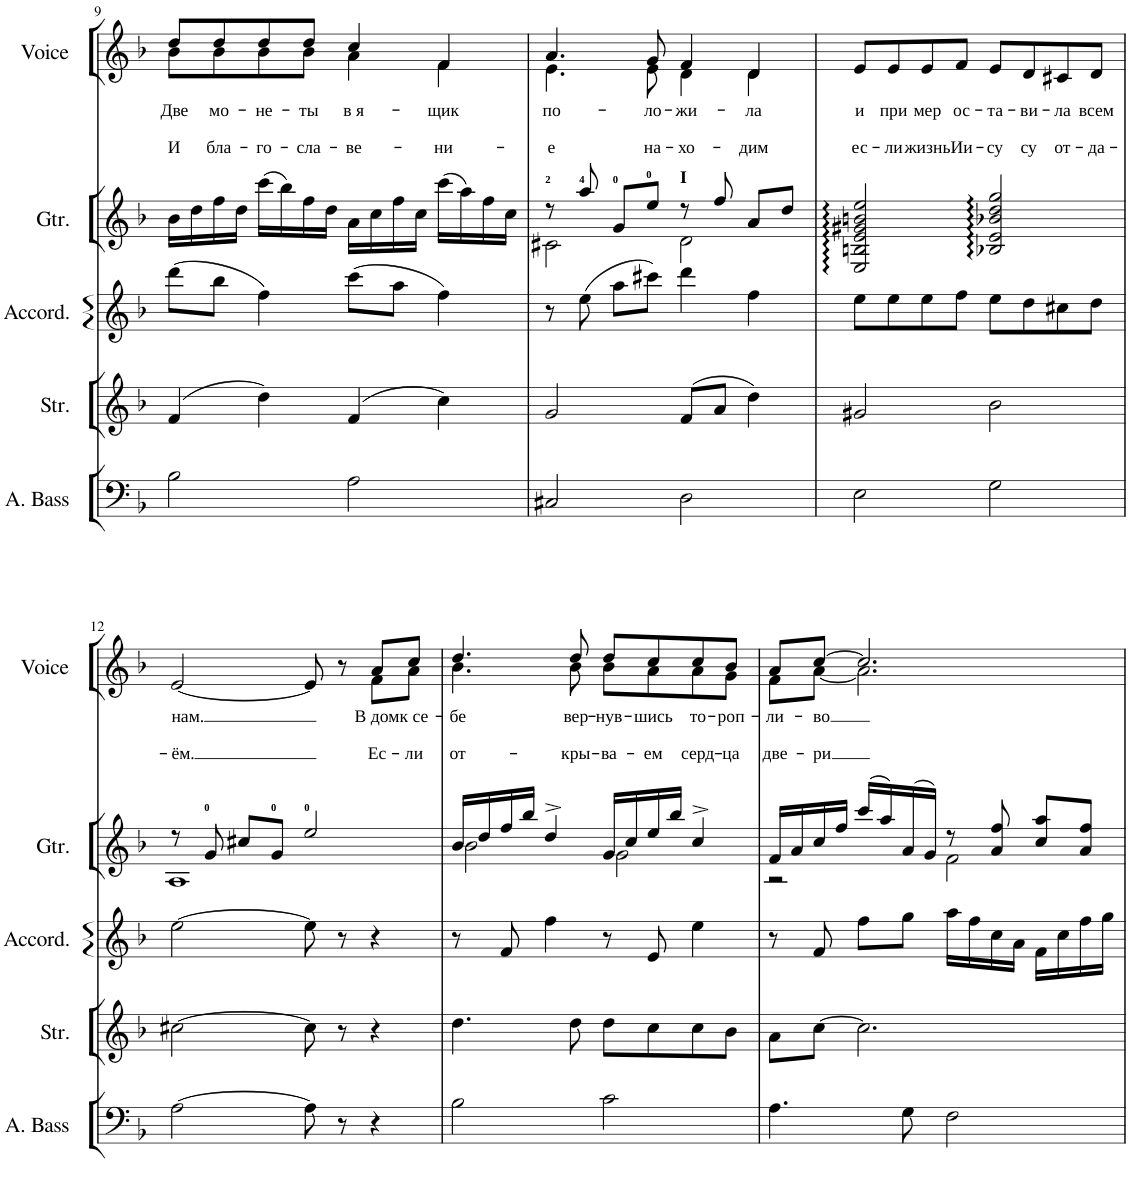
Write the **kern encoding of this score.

**kern	**kern	**kern	**kern	**kern	**text	**text	**text
*part5	*part4	*part3	*part2	*part1	*part1	*part1	*part1
*staff5	*staff4	*staff3	*staff2	*staff1	*staff1	*staff1	*staff1
*I"Acoustic Bass	*I"Strings	*I"Accordion	*I"Guitar	*I"Voice	*	*	*
*I'A. Bass	*I'Str.	*I'Accord.	*I'Gtr.	*I'Voice	*	*	*
!!LO:PB:g=z
*clefF4	*clefG2	*clefG2	*clefG2	*clefG2	*	*	*
*Trd7c12	*	*	*Trd7c12	*	*	*	*
*k[b-]	*k[b-]	*k[b-]	*k[b-]	*k[b-]	*	*	*
*d:	*d:	*d:	*d:	*d:	*	*	*
*M4/4	*M4/4	*M4/4	*M4/4	*M4/4	*	*	*
=9	=9	=9	=9	=9	=9	=9	=9
!	!	!	!	!	!LO:LY:b	!	!LO:LY:b
*	*	*	*	*^	*	*	*
2B-\	(4f/	(8ddd\L	16b-\LL	8dd/L	8b-\L	Две	.	И
.	.	.	16dd\	.	.	.	.	.
!	!	!	!	!	!	!LO:LY:b	!	!LO:LY:b
.	.	8bb-\J	16ff\	8dd/	8b-\	мо-	.	бла-
.	.	.	16dd\JJ	.	.	.	.	.
!	!	!	!	!	!	!LO:LY:b	!	!LO:LY:b
.	4dd\)	4ff\)	(16ccc\LL	8dd/	8b-\	-не-	.	-го-
.	.	.	16bb-\)	.	.	.	.	.
!	!	!	!	!	!	!LO:LY:b	!	!LO:LY:b
.	.	.	16ff\	8dd/J	8b-\J	-ты	.	-сла-
.	.	.	16dd\JJ	.	.	.	.	.
!	!	!	!	!	!	!LO:LY:b	!	!LO:LY:b
2A\	(4f/	(8ccc\L	16a\LL	4cc/	4a\	в я-	.	-ве-
.	.	.	16cc\	.	.	.	.	.
.	.	8aa\J	16ff\	.	.	.	.	.
.	.	.	16cc\JJ	.	.	.	.	.
!	!	!	!	!	!	!LO:LY:b	!	!LO:LY:b
.	4cc\)	4ff\)	(16ccc\LL	4f/	4f\	-щик	.	-ни-
.	.	.	16aa\)	.	.	.	.	.
.	.	.	16ff\	.	.	.	.	.
.	.	.	16cc\JJ	.	.	.	.	.
=10	=10	=10	=10	=10	=10	=10	=10	=10
*	*	*	*^	*	*	*	*	*
*	*	*	*	*^	*	*	*	*	*
!	!	!	!LO:TX:a:B:t=2	!	!	!	!	!	!	!
!	!	!	!	!	!	!	!	!LO:LY:b	!	!LO:LY:b
2C#X/	2g/	8r	8r	2c#X\	8ryy	4.a/	4.e\	по-	.	-е
!	!	!	!LO:TX:a:B:t=4	!	!	!	!	!	!	!
.	.	(8ee\	8aa/	.	8ryy	.	.	.	.	.
!	!	!	!LO:TX:a:B:t=0	!	!	!	!	!	!	!
.	.	8aa\L	8g/L	.	8ryy	.	.	.	.	.
!	!	!	!LO:TX:a:B:t=0	!	!	!	!	!	!	!
!	!	!	!	!	!	!	!	!LO:LY:b	!	!LO:LY:b
.	.	8ccc#X\J)	8ee/J	.	8ryy	8g/	8e\	-ло-	.	на-
!	!	!	!LO:TX:a:B:t=I	!	!	!	!	!	!	!
!	!	!	!	!	!	!	!	!LO:LY:b	!	!LO:LY:b
2D\	(8f/L	4ddd\	8r	2d\	2ryy	4f/	4d\	-жи-	.	-хо-
.	8a/J	.	8ff/	.	.	.	.	.	.	.
!	!	!	!	!	!	!	!	!LO:LY:b	!	!LO:LY:b
.	4dd\)	4ff\	8a/L	.	.	4d/	4d\	-ла	.	-дим
.	.	.	8dd/J	.	.	.	.	.	.	.
*	*	*	*v	*v	*v	*	*	*	*	*
*	*	*	*	*v	*v	*	*	*
=11	=11	=11	=11	=11	=11	=11	=11
!	!	!	!	!	!LO:LY:b	!	!LO:LY:b
2E\	2g#X/	8ee\L	2E/ 2Bn/ 2e/ 2g#X/ 2bn/ 2ee/	8e/L	и	.	ес-
!	!	!	!	!	!LO:LY:b	!	!LO:LY:b
.	.	8ee\	.	8e/	при	.	-ли
!	!	!	!	!	!LO:LY:b	!	!LO:LY:b
.	.	8ee\	.	8e/	мер	.	жизнь
!	!	!	!	!	!LO:LY:b	!	!LO:LY:b
.	.	8ff\J	.	8f/J	ос-	.	Ии-
!	!	!	!	!	!LO:LY:b	!	!LO:LY:b
2G\	2b-\	8ee\L	2B-X/ 2e/ 2b-X/ 2dd/ 2gg/	8e/L	-та-	.	-су
!	!	!	!	!	!LO:LY:b	!	!LO:LY:b
.	.	8dd\	.	8d/	-ви-	.	су
!	!	!	!	!	!LO:LY:b	!	!LO:LY:b
.	.	8cc#X\	.	8c#X/	-ла	.	от-
!	!	!	!	!	!LO:LY:b	!	!LO:LY:b
.	.	8dd\J	.	8d/J	всем	.	-да-
!!LO:LB:g=z
=12	=12	=12	=12	=12	=12	=12	=12
*	*	*	*^	*	*	*	*
!	!	!	!	!	!	!LO:LY:b	!	!LO:LY:b
*	*	*	*	*	*^	*	*	*
[>2A\	[>2cc#X\	[>2ee\	8r	1A	[<2e/	2.ryy	нам.	.	-ём.
!	!	!	!LO:TX:a:B:t=0	!	!	!	!	!	!
.	.	.	8g/	.	.	.	.	.	.
.	.	.	8cc#X/L	.	.	.	.	.	.
!	!	!	!LO:TX:a:B:t=0	!	!	!	!	!	!
.	.	.	8g/J	.	.	.	.	.	.
!	!	!	!LO:TX:a:B:t=0	!	!	!	!	!	!
8A\]	8cc#\]	8ee\]	2ee/	.	8e/]	.	.	.	.
8r	8r	8r	.	.	8r	.	.	.	.
!	!	!	!	!	!	!	!LO:LY:b	!	!LO:LY:b
4r	4r	4r	.	.	8a/L	8f\L	В дом	.	Ес-
!	!	!	!	!	!	!	!LO:LY:b	!	!LO:LY:b
.	.	.	.	.	8cc/J	8a\J	к се-	.	-ли
=13	=13	=13	=13	=13	=13	=13	=13	=13	=13
!	!	!	!	!	!	!	!LO:LY:b	!	!LO:LY:b
2B-\	4.dd\	8r	16b-/LL	2b-\	4.dd/	4.b-\	-бе	.	от-
.	.	.	16dd/	.	.	.	.	.	.
.	.	8f/	16ff/	.	.	.	.	.	.
.	.	.	16bb-/JJ	.	.	.	.	.	.
.	.	4ff\	4dd^/	.	.	.	.	.	.
!	!	!	!	!	!	!	!LO:LY:b	!	!LO:LY:b
.	8dd\	.	.	.	8dd/	8b-\	вер-	.	-кры-
!	!	!	!	!	!	!	!LO:LY:b	!	!LO:LY:b
2c\	8dd\L	8r	16g/LL	2g\	8dd/L	8b-\L	-нув-	.	-ва-
.	.	.	16cc/	.	.	.	.	.	.
!	!	!	!	!	!	!	!LO:LY:b	!	!LO:LY:b
.	8cc\	8e/	16ee/	.	8cc/	8a\	-шись	.	-ем
.	.	.	16bb-/JJ	.	.	.	.	.	.
!	!	!	!	!	!	!	!LO:LY:b	!	!LO:LY:b
.	8cc\	4ee\	4cc^/	.	8cc/	8a\	то-	.	серд-
!	!	!	!	!	!	!	!LO:LY:b	!	!LO:LY:b
.	8b-\J	.	.	.	8b-/J	8g\J	-роп-	.	-ца
=14	=14	=14	=14	=14	=14	=14	=14	=14	=14
!	!	!	!	!	!	!	!LO:LY:b	!	!LO:LY:b
4.A\	8a\L	8r	16f/LL	2r	8a/L	8f\L	-ли-	.	две-
.	.	.	16a/	.	.	.	.	.	.
!	!	!	!	!	!	!	!LO:LY:b	!	!LO:LY:b
.	[>8cc\J	8f/	16cc/	.	[>8cc/J	[<8a\J	-во	.	-ри
.	.	.	16ff/JJ	.	.	.	.	.	.
.	2.cc\]	8ff\L	(16ccc/LL	.	2.cc/]	2.a\]	.	.	.
.	.	.	16aa/)	.	.	.	.	.	.
8G\	.	8gg\J	(16a/	.	.	.	.	.	.
.	.	.	16g/JJ)	.	.	.	.	.	.
2F\	.	16aa\LL	8r	2f\	.	.	.	.	.
.	.	16ff\	.	.	.	.	.	.	.
.	.	16cc\	8a/ 8ff/	.	.	.	.	.	.
.	.	16a\JJ	.	.	.	.	.	.	.
.	.	16f\LL	8cc/ 8aa/L	.	.	.	.	.	.
.	.	16cc\	.	.	.	.	.	.	.
.	.	16ff\	8a/ 8ff/J	.	.	.	.	.	.
.	.	16gg\JJ	.	.	.	.	.	.	.
*	*	*	*v	*v	*	*	*	*	*
*	*	*	*	*v	*v	*	*	*
=	=	=	=	=	=	=	=
*-	*-	*-	*-	*-	*-	*-	*-
